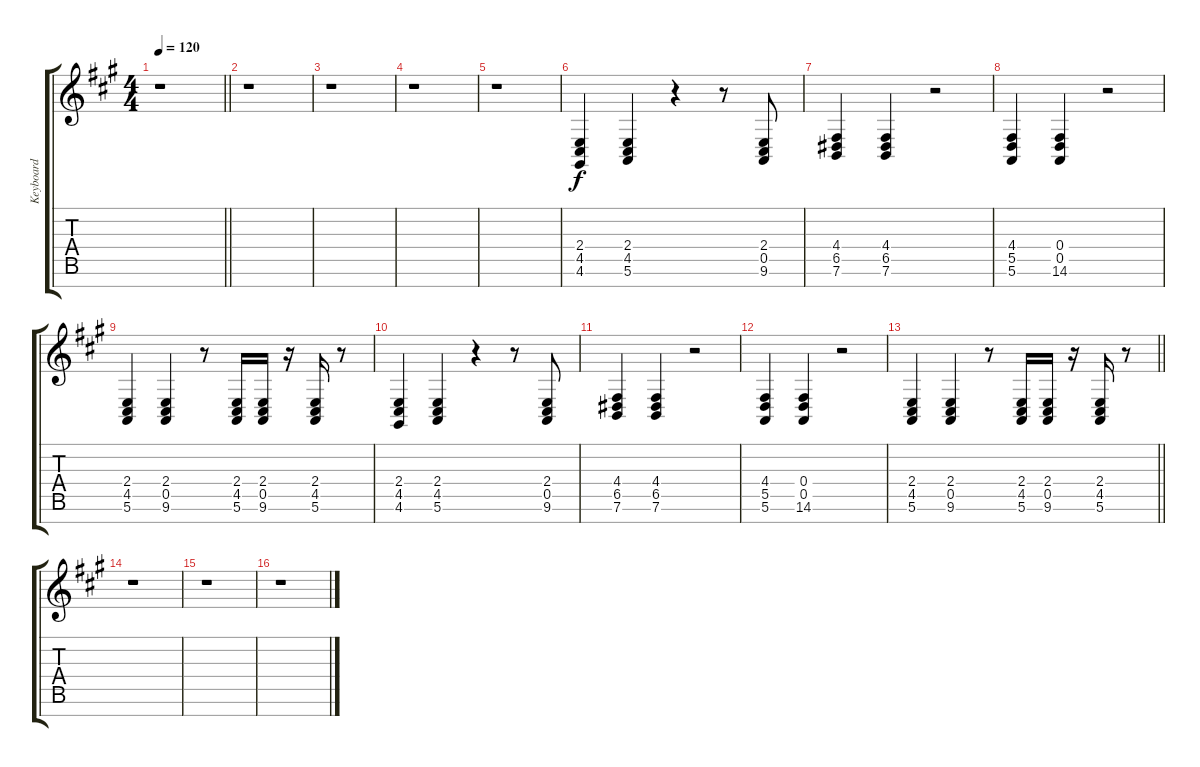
\track ("Keyboard" "Keyboard") {instrument lead1square}
\staff {score tabs}
\tuning (E4 B3 G3 D3 A2 E2 B1) {hide}
\ts (4 4)
\tempo 120
\clef g2
\barLineRight lightlight
\ks a
r.1{dy f instrument lead1square} |
r.1 |
r.1 |
r.1 |
r.1 |
(2.4 4.5 4.6).4 (2.4 4.5 5.6).4 r.4 r.8 (2.4 0.5 9.6).8 |
(4.4 6.5 7.6).4 (4.4 6.5 7.6).4 r.2 |
(4.4 5.5 5.6).4 (0.4 0.5 14.6).4 r.2 |
(2.4 4.5 5.6).4 (2.4 0.5 9.6).4 r.8 (2.4 4.5 5.6).16 (2.4 0.5 9.6).16 r.16 (2.4 4.5 5.6).16 r.8 |
(2.4 4.5 4.6).4 (2.4 4.5 5.6).4 r.4 r.8 (2.4 0.5 9.6).8 |
(4.4 6.5 7.6).4 (4.4 6.5 7.6).4 r.2 |
(4.4 5.5 5.6).4 (0.4 0.5 14.6).4 r.2 |
\barLineRight lightlight
(2.4 4.5 5.6).4 (2.4 0.5 9.6).4 r.8 (2.4 4.5 5.6).16 (2.4 0.5 9.6).16 r.16 (2.4 4.5 5.6).16 r.8 |
r.1 |
r.1 |
r.1
